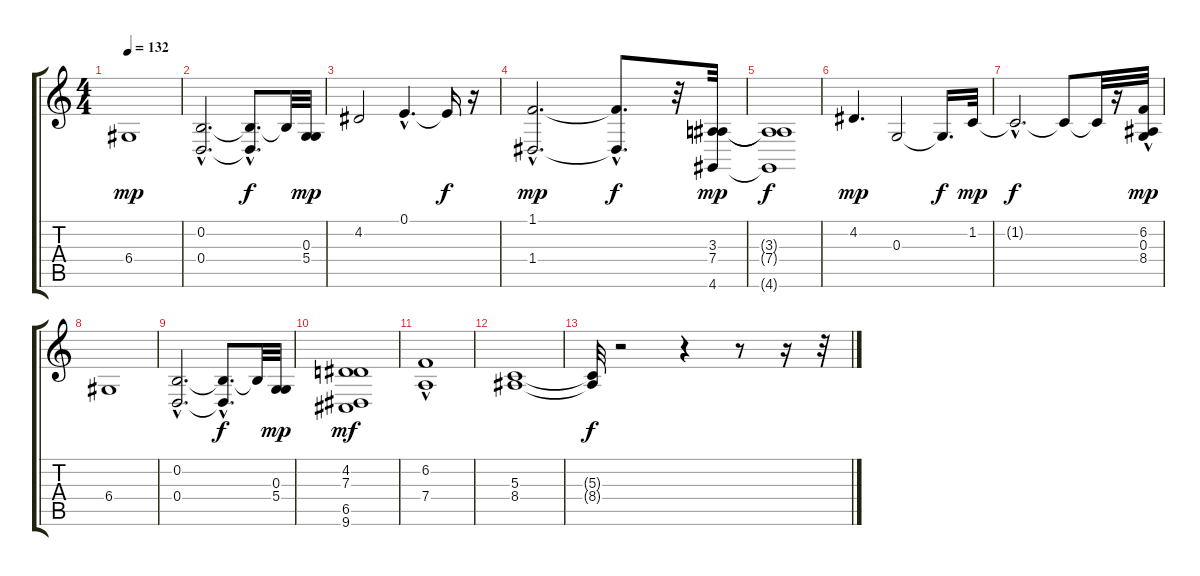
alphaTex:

\track "" {instrument choiraahs}
\staff {score tabs}
\tuning (E4 B3 G3 D3 A2 E2) {hide}
\ts (4 4)
\tempo 132
\clef g2
\ks c
6.4.1{dy mp} |
(0.2{hac} 0.4{hac}).2{d} (0.2{hac t} 0.4{hac t}).8{d dy f} 0.2{t}.32 (0.3 5.4).32{dy mp} |
4.2.2 0.1{hac}.4{d} 0.1{t}.16{dy f} r.16 |
(1.1{hac} 1.4{hac}).2{d dy mp} (1.1{hac t} 1.4{t}).8{d dy f} r.32 (3.3 7.4 4.6).32{dy mp} |
(3.3{t} 7.4{t} 4.6{t}).1{dy f} |
4.2.4{d dy mp} 0.3.2 0.3{t}.16{d dy f} 1.2.32{dy mp} |
1.2{hac t}.2{d dy f} 1.2{t}.8 1.2{t}.32 r.16 (6.2 0.3{hac} 8.4).32{dy mp} |
6.4.1 |
(0.2{hac} 0.4{hac}).2{d} (0.2{hac t} 0.4{hac t}).8{d dy f} 0.2{t}.32 (0.3 5.4).32{dy mp} |
(4.2 7.3 6.5 9.6).1{dy mf} |
(6.2 7.4{hac}).1 |
(5.3 8.4).1 |
(5.3{t} 8.4{t}).32{dy f} r.2 r.4 r.8 r.16 r.32
